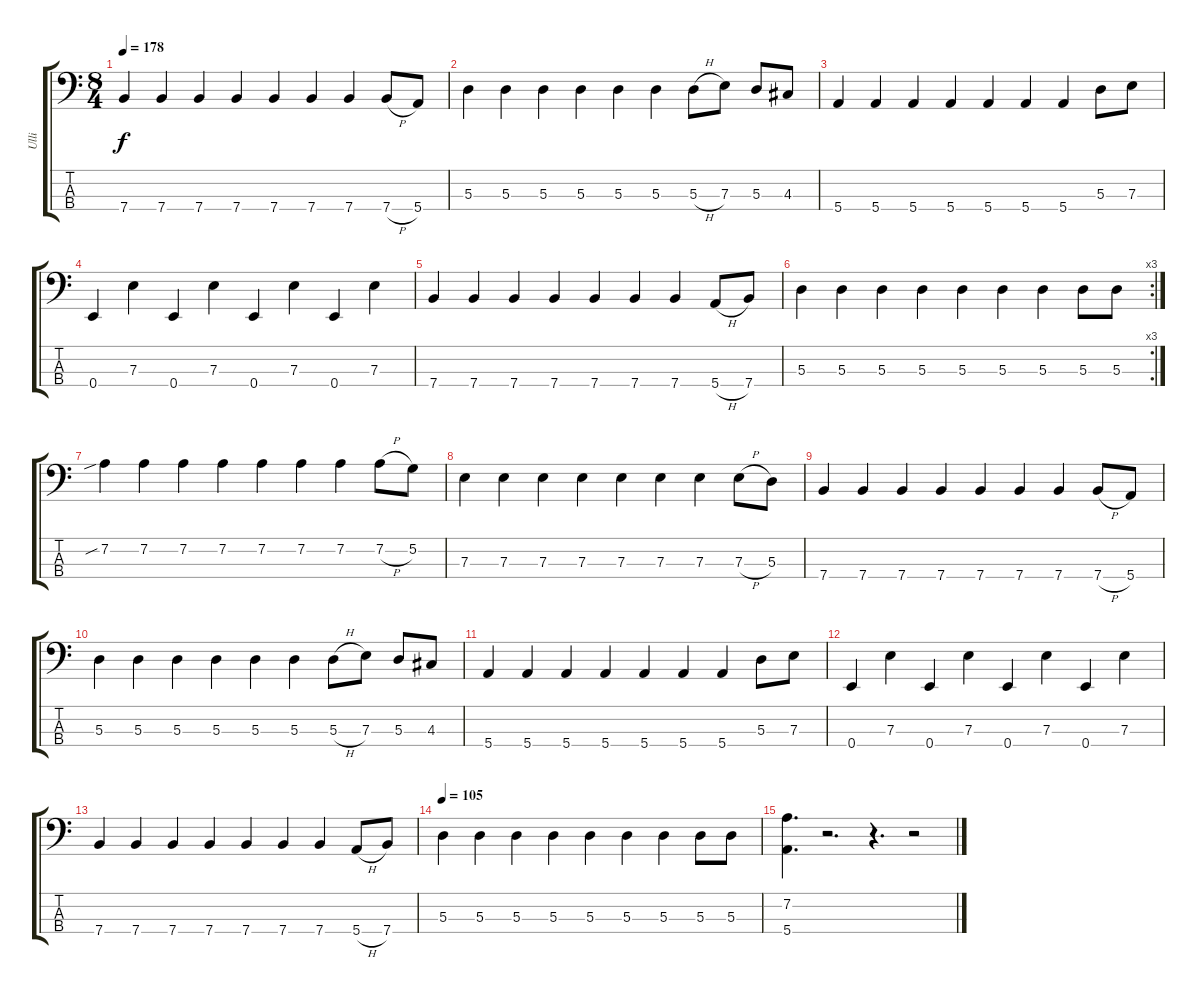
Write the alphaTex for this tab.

\track ("Ulli" "Ulli") {instrument electricbassfinger}
\staff {score tabs}
\tuning (G2 D2 A1 E1) {hide}
\ts (8 4)
\tempo 178
\clef f4
\ks c
7.4.4{dy f} 7.4.4 7.4.4 7.4.4 7.4.4 7.4.4 7.4.4 7.4{h}.8 5.4.8 |
5.3.4 5.3.4 5.3.4 5.3.4 5.3.4 5.3.4 5.3{h}.8 7.3.8 5.3.8 4.3.8 |
5.4.4 5.4.4 5.4.4 5.4.4 5.4.4 5.4.4 5.4.4 5.3.8 7.3.8 |
0.4.4 7.3.4 0.4.4 7.3.4 0.4.4 7.3.4 0.4.4 7.3.4 |
7.4.4 7.4.4 7.4.4 7.4.4 7.4.4 7.4.4 7.4.4 5.4{h}.8 7.4.8 |
\rc 3
5.3.4 5.3.4 5.3.4 5.3.4 5.3.4 5.3.4 5.3.4 5.3.8 5.3.8 |
7.2{sib}.4 7.2.4 7.2.4 7.2.4 7.2.4 7.2.4 7.2.4 7.2{h}.8 5.2.8 |
7.3.4 7.3.4 7.3.4 7.3.4 7.3.4 7.3.4 7.3.4 7.3{h}.8 5.3.8 |
7.4.4 7.4.4 7.4.4 7.4.4 7.4.4 7.4.4 7.4.4 7.4{h}.8 5.4.8 |
5.3.4 5.3.4 5.3.4 5.3.4 5.3.4 5.3.4 5.3{h}.8 7.3.8 5.3.8 4.3.8 |
5.4.4 5.4.4 5.4.4 5.4.4 5.4.4 5.4.4 5.4.4 5.3.8 7.3.8 |
0.4.4 7.3.4 0.4.4 7.3.4 0.4.4 7.3.4 0.4.4 7.3.4 |
7.4.4 7.4.4 7.4.4 7.4.4 7.4.4 7.4.4 7.4.4 5.4{h}.8 7.4.8 |
\tempo 105
5.3.4 5.3.4 5.3.4 5.3.4 5.3.4 5.3.4 5.3.4 5.3.8 5.3.8 |
(7.2 5.4).4{d} r.2{d} r.4{d} r.2
